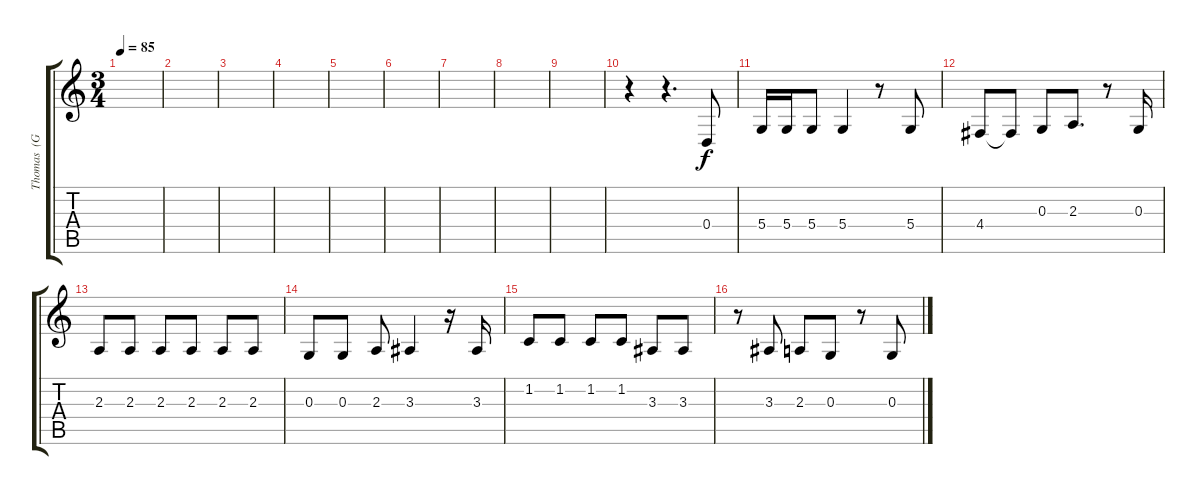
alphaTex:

\track ("Thomas  (Gesang)" "Thomas  (G") {instrument altosax}
\staff {score tabs}
\tuning (E4 B3 G3 D3 A2 E2) {hide}
\ts (3 4)
\tempo 85
\clef g2
\ks c
|
|
|
|
|
|
|
|
|
r.4 r.4{d} 0.4.8 |
5.4.16 5.4.16 5.4.8 5.4.4 r.8 5.4.8 |
4.4.8 4.4{t}.8 0.3.8 2.3.8{d} r.8 0.3.16 |
2.3.8 2.3.8 2.3.8 2.3.8 2.3.8 2.3.8 |
0.3.8 0.3.8 2.3.8 3.3.4 r.16 3.3.16 |
1.2.8 1.2.8 1.2.8 1.2.8 3.3.8 3.3.8 |
r.8 3.3.8 2.3.8 0.3.8 r.8 0.3.8
